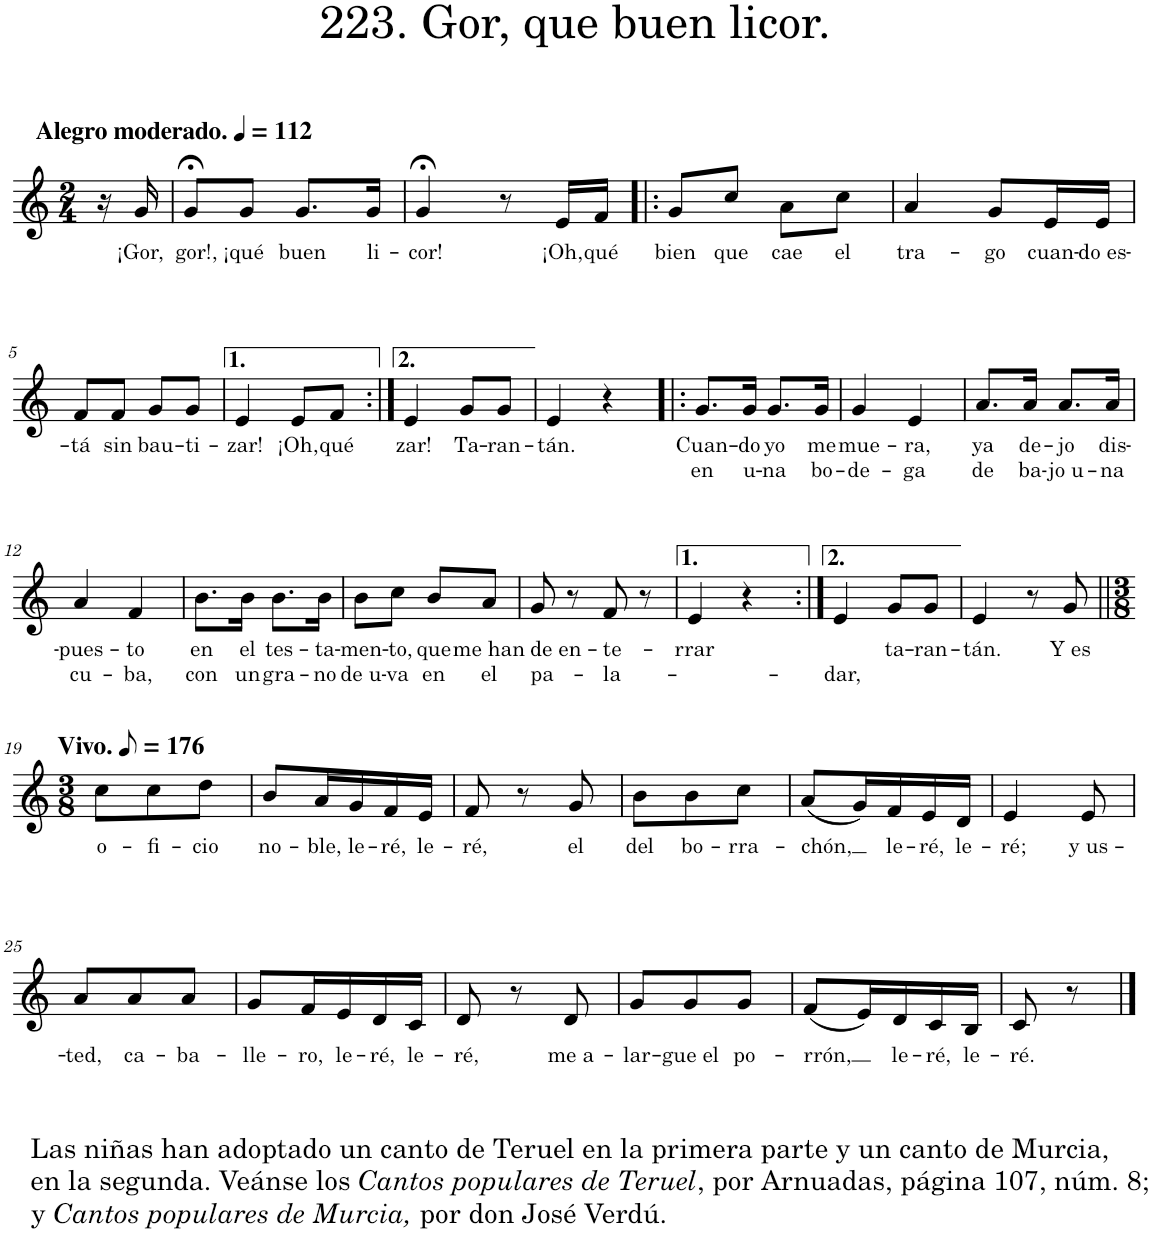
**kern	**text	**text
*part1	*part1	*part1
*staff1	*staff1	*staff1
*I"Piano	*	*
*I'Pno.	*	*
*clefG2	*	*
*k[]	*	*
*M2/4	*	*
=	=	=
16r	.	.
*MM112	*	*
!LO:TX:a:B:t=Alegro moderado.	!	!
!	!LO:LY:b	!
16g/	¡Gor,	.
=1	=1	=1
!	!LO:LY:b	!
8g;</L	gor!,	.
!	!LO:LY:b	!
8g/J	¡qué	.
!	!LO:LY:b	!
8.g/L	buen	.
!	!LO:LY:b	!
16g/Jk	li-	.
=2	=2	=2
!	!LO:LY:b	!
4g;</	-cor!	.
8r	.	.
!	!LO:LY:b	!
16e/LL	¡Oh,	.
!	!LO:LY:b	!
16f/JJ	qué	.
=3!|:	=3!|:	=3!|:
!	!LO:LY:b	!
8g/L	bien	.
!	!LO:LY:b	!
8cc/J	que	.
!	!LO:LY:b	!
8a\L	cae	.
!	!LO:LY:b	!
8cc\J	el	.
=4	=4	=4
!	!LO:LY:b	!
4a/	tra-	.
!	!LO:LY:b	!
8g/L	-go	.
!	!LO:LY:b	!
16e/L	cuan-	.
!	!LO:LY:b	!
16e/JJ	-do es-	.
!!LO:LB:g=z
=5	=5	=5
!	!LO:LY:b	!
8f/L	-tá	.
!	!LO:LY:b	!
8f/J	sin	.
!	!LO:LY:b	!
8g/L	bau-	.
!	!LO:LY:b	!
8g/J	-ti-	.
=6	=6	=6
!	!LO:LY:b	!
4e/	-zar!	.
!	!LO:LY:b	!
8e/L	¡Oh,	.
!	!LO:LY:b	!
8f/J	qué	.
=7:|!	=7:|!	=7:|!
!	!LO:LY:b	!
4e/	zar!	.
!	!LO:LY:b	!
8g/L	Ta-	.
!	!LO:LY:b	!
8g/J	-ran-	.
=8	=8	=8
!	!LO:LY:b	!
4e/	-tán.	.
4r	.	.
=9!|:	=9!|:	=9!|:
!	!LO:LY:b	!LO:LY:b
8.g/L	Cuan-	en
!	!LO:LY:b	!LO:LY:b
16g/Jk	-do	u-
!	!LO:LY:b	!LO:LY:b
8.g/L	yo	-na
!	!LO:LY:b	!LO:LY:b
16g/Jk	me	bo-
=10	=10	=10
!	!LO:LY:b	!LO:LY:b
4g/	mue-	-de-
!	!LO:LY:b	!LO:LY:b
4e/	-ra,	-ga
=11	=11	=11
!	!LO:LY:b	!LO:LY:b
8.a/L	ya	de
!	!LO:LY:b	!LO:LY:b
16a/Jk	de-	ba-
!	!LO:LY:b	!LO:LY:b
8.a/L	-jo	-jo u-
!	!LO:LY:b	!LO:LY:b
16a/Jk	dis-	-na
!!LO:LB:g=z
=12	=12	=12
!	!LO:LY:b	!LO:LY:b
4a/	-pues-	cu-
!	!LO:LY:b	!LO:LY:b
4f/	-to	-ba,
=13	=13	=13
!	!LO:LY:b	!LO:LY:b
8.b\L	en	con
!	!LO:LY:b	!LO:LY:b
16b\Jk	el	un
!	!LO:LY:b	!LO:LY:b
8.b\L	tes-	gra-
!	!LO:LY:b	!LO:LY:b
16b\Jk	-ta-	-no
=14	=14	=14
!	!LO:LY:b	!LO:LY:b
8b\L	-men-	de u-
!	!LO:LY:b	!LO:LY:b
8cc\J	-to,	-va
!	!LO:LY:b	!LO:LY:b
8b/L	que	en
!	!LO:LY:b	!LO:LY:b
8a/J	me han	el
=15	=15	=15
!	!LO:LY:b	!LO:LY:b
8g/	de en-	pa-
8r	.	.
!	!LO:LY:b	!LO:LY:b
8f/	-te-	-la-
8r	.	.
=16	=16	=16
!	!LO:LY:b	!
4e/	-rrar	.
4r	.	.
=17:|!	=17:|!	=17:|!
!	!	!LO:LY:b
4e/	.	-dar,
!	!LO:LY:b	!
8g/L	ta-	.
!	!LO:LY:b	!
8g/J	-ran-	.
=18	=18	=18
!	!LO:LY:b	!
4e/	-tán.	.
8r	.	.
!	!LO:LY:b	!
8g/	Y es	.
!!LO:LB:g=z
=19||	=19||	=19||
*M3/8	*	*
*MM88	*	*
!LO:TX:a:B:t=Vivo.	!	!
!	!LO:LY:b	!
8cc\L	o-	.
!	!LO:LY:b	!
8cc\	-fi-	.
!	!LO:LY:b	!
8dd\J	-cio	.
=20	=20	=20
!	!LO:LY:b	!
8b/L	no-	.
!	!LO:LY:b	!
16a/L	-ble,	.
!	!LO:LY:b	!
16g/	le-	.
!	!LO:LY:b	!
16f/	-ré,	.
!	!LO:LY:b	!
16e/JJ	le-	.
=21	=21	=21
!	!LO:LY:b	!
8f/	-ré,	.
8r	.	.
!	!LO:LY:b	!
8g/	el	.
=22	=22	=22
!	!LO:LY:b	!
8b\L	del	.
!	!LO:LY:b	!
8b\	bo-	.
!	!LO:LY:b	!
8cc\J	-rra-	.
=23	=23	=23
!	!LO:LY:b	!
(8a/L	-chón,	.
16g/L)	.	.
!	!LO:LY:b	!
16f/	le-	.
!	!LO:LY:b	!
16e/	-ré,	.
!	!LO:LY:b	!
16d/JJ	le-	.
=24	=24	=24
!	!LO:LY:b	!
4e/	-ré;	.
!	!LO:LY:b	!
8e/	y us-	.
!!LO:LB:g=z
=25	=25	=25
!	!LO:LY:b	!
8a/L	-ted,	.
!	!LO:LY:b	!
8a/	ca-	.
!	!LO:LY:b	!
8a/J	-ba-	.
=26	=26	=26
!LO:TX:b:t=Las niñas han adoptado un canto de Teruel en la primera parte y un canto de Murcia,	!	!
!LO:TX:b:t=en la segunda. Veánse los	!	!
!LO:TX:b:i:t=Cantos populares de Teruel	!	!
!LO:TX:b:t=, por Arnuadas, página 107, núm. 8;	!	!
!LO:TX:b:t=y	!	!
!LO:TX:b:i:t=Cantos populares de Murcia,	!	!
!LO:TX:b:t=por don José Verdú.	!	!
!	!LO:LY:b	!
8g/L	-lle-	.
!	!LO:LY:b	!
16f/L	-ro,	.
!	!LO:LY:b	!
16e/	le-	.
!	!LO:LY:b	!
16d/	-ré,	.
!	!LO:LY:b	!
16c/JJ	le-	.
=27	=27	=27
!	!LO:LY:b	!
8d/	-ré,	.
8r	.	.
!	!LO:LY:b	!
8d/	me a-	.
=28	=28	=28
!	!LO:LY:b	!
8g/L	-lar-	.
!	!LO:LY:b	!
8g/	-gue el	.
!	!LO:LY:b	!
8g/J	po-	.
=29	=29	=29
!	!LO:LY:b	!
(8f/L	-rrón,	.
16e/L)	.	.
!	!LO:LY:b	!
16d/	le-	.
!	!LO:LY:b	!
16c/	-ré,	.
!	!LO:LY:b	!
16B/JJ	le-	.
=30	=30	=30
!	!LO:LY:b	!
8c/	-ré.	.
8r	.	.
==	==	==
*-	*-	*-
